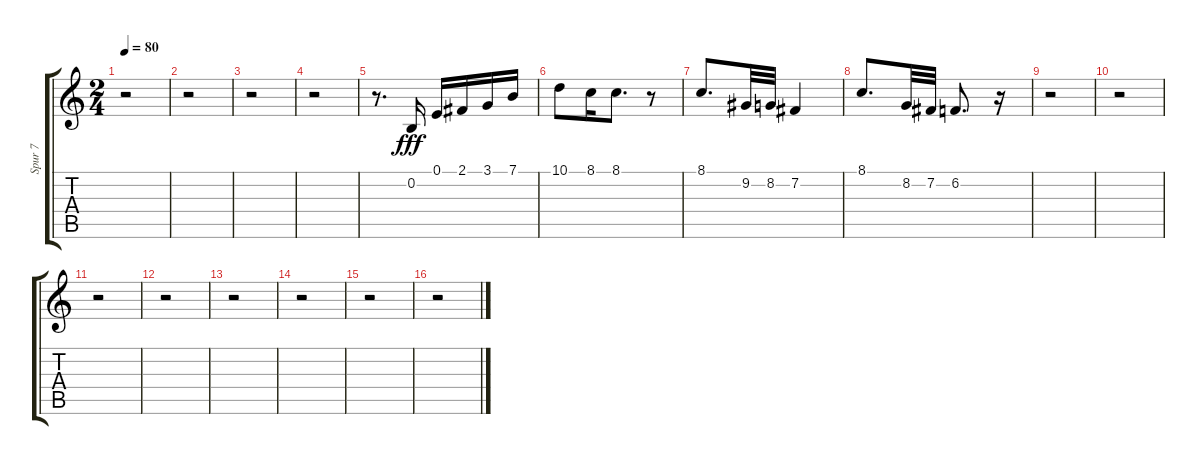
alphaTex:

\track ("Spur 7" "Spur 7") {instrument altosax}
\staff {score tabs}
\tuning (E4 B3 G3 D3 A2 E2) {hide}
\ts (2 4)
\tempo 80
\clef g2
\ks c
r.2{dy fff instrument altosax} |
r.2 |
r.2 |
r.2 |
r.8{d} 0.2.16 0.1.16 2.1.16 3.1.16 7.1.16 |
10.1.8 8.1.16 8.1.8{d} r.8 |
8.1.8{d} 9.2.32 8.2.32 7.2.4 |
8.1.8{d} 8.2.32 7.2.32 6.2.8{d} r.16 |
r.2 |
r.2 |
r.2 |
r.2 |
r.2 |
r.2 |
r.2 |
r.2
